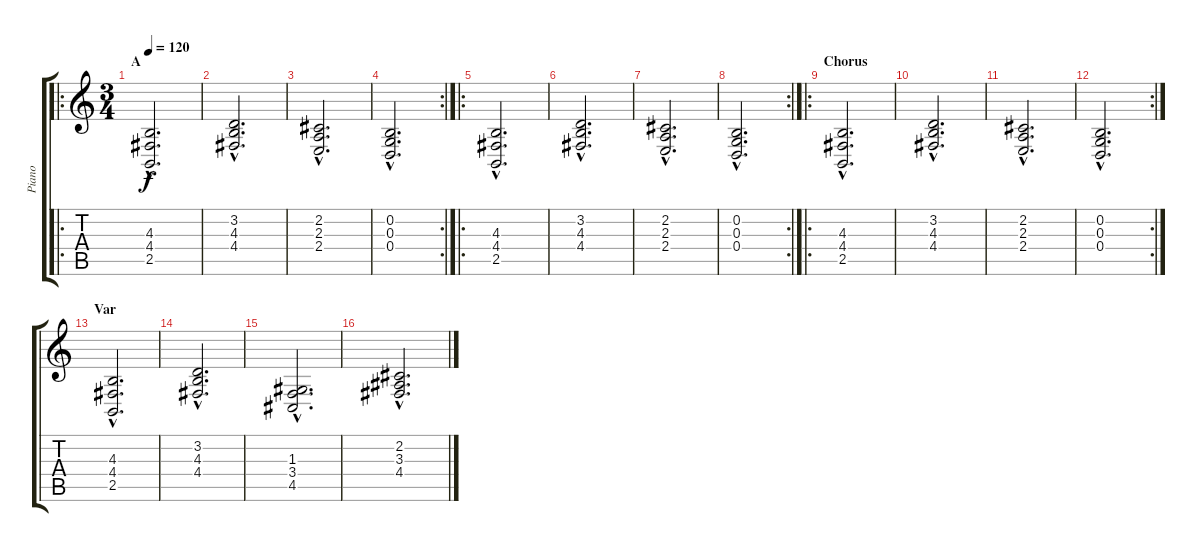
\track ("Piano" "Piano") {instrument acousticgrandpiano}
\staff {score tabs}
\tuning (E4 B3 G3 D3 A2 E2) {hide}
\ro
\ts (3 4)
\section ("" "A")
\tempo 120
\clef g2
\ks c
(4.3{hac} 4.4{hac} 2.5{hac}).2{d dy f} |
(3.2{hac} 4.3{hac} 4.4{hac}).2{d} |
(2.2{hac} 2.3{hac} 2.4{hac}).2{d} |
\rc 2
(0.2{hac} 0.3{hac} 0.4{hac}).2{d} |
\ro
(4.3{hac} 4.4{hac} 2.5{hac}).2{d} |
(3.2{hac} 4.3{hac} 4.4{hac}).2{d} |
(2.2{hac} 2.3{hac} 2.4{hac}).2{d} |
\rc 2
(0.2{hac} 0.3{hac} 0.4{hac}).2{d} |
\ro
\section ("" "Chorus")
(4.3{hac} 4.4{hac} 2.5{hac}).2{d} |
(3.2{hac} 4.3{hac} 4.4{hac}).2{d} |
(2.2{hac} 2.3{hac} 2.4{hac}).2{d} |
\rc 2
(0.2{hac} 0.3{hac} 0.4{hac}).2{d} |
\section ("" "Var")
(4.3{hac} 4.4{hac} 2.5{hac}).2{d} |
(3.2{hac} 4.3{hac} 4.4{hac}).2{d} |
(1.3{hac} 3.4{hac} 4.5{hac}).2{d} |
(2.2{hac} 3.3{hac} 4.4{hac}).2{d}
